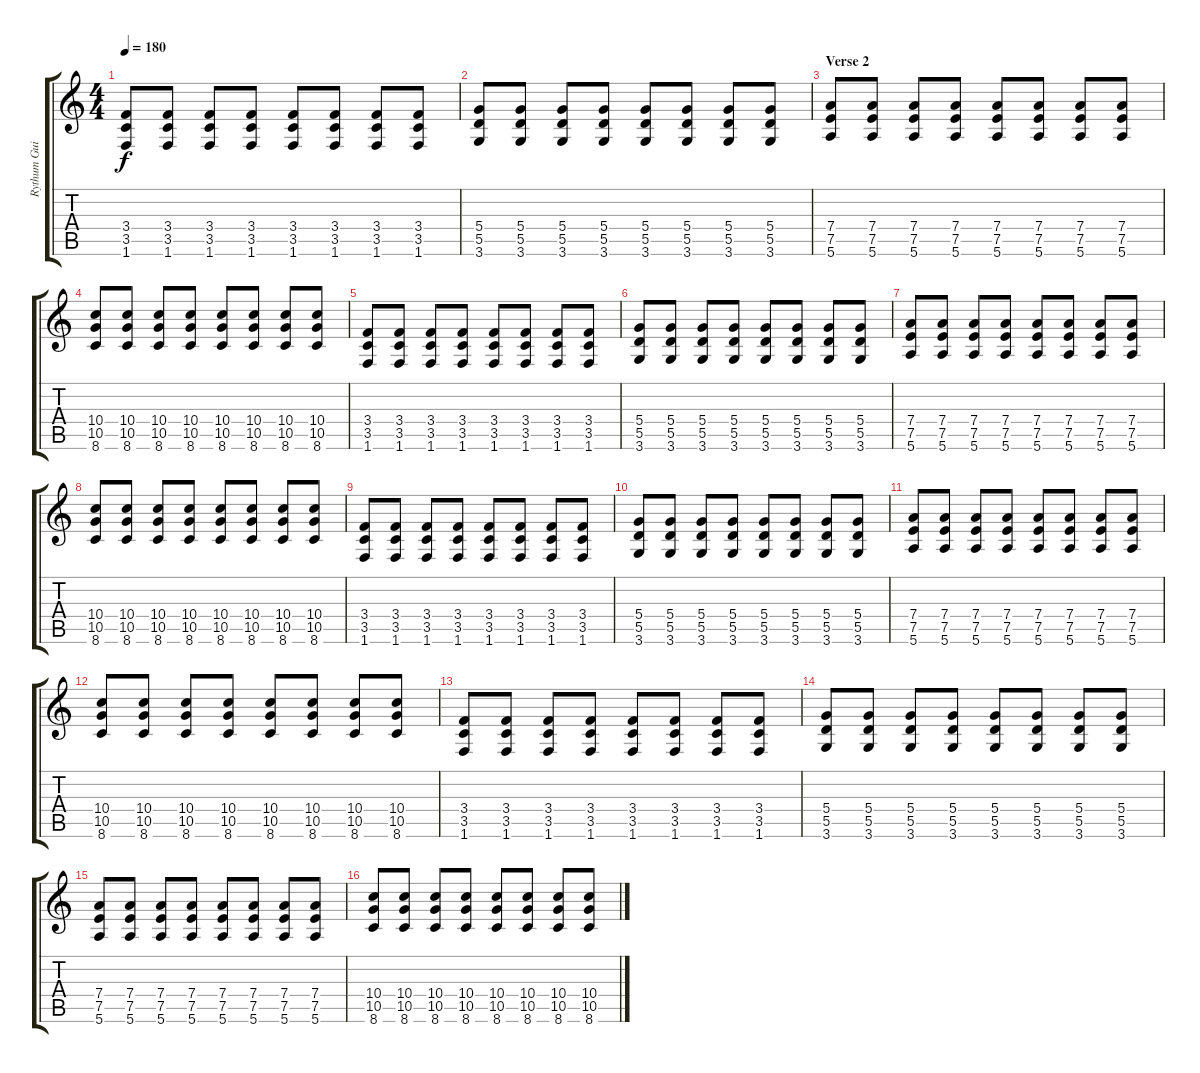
\track ("Rythum Guitar" "Rythum Gui") {instrument overdrivenguitar}
\staff {score tabs}
\tuning (E4 B3 G3 D3 A2 E2) {hide}
\ts (4 4)
\tempo 180
\clef g2
\ks c
(3.4 3.5 1.6).8{dy f} (3.4 3.5 1.6).8 (3.4 3.5 1.6).8 (3.4 3.5 1.6).8 (3.4 3.5 1.6).8 (3.4 3.5 1.6).8 (3.4 3.5 1.6).8 (3.4 3.5 1.6).8 |
(5.4 5.5 3.6).8 (5.4 5.5 3.6).8 (5.4 5.5 3.6).8 (5.4 5.5 3.6).8 (5.4 5.5 3.6).8 (5.4 5.5 3.6).8 (5.4 5.5 3.6).8 (5.4 5.5 3.6).8 |
\section ("" "Verse 2")
(7.4 7.5 5.6).8 (7.4 7.5 5.6).8 (7.4 7.5 5.6).8 (7.4 7.5 5.6).8 (7.4 7.5 5.6).8 (7.4 7.5 5.6).8 (7.4 7.5 5.6).8 (7.4 7.5 5.6).8 |
(10.4 10.5 8.6).8 (10.4 10.5 8.6).8 (10.4 10.5 8.6).8 (10.4 10.5 8.6).8 (10.4 10.5 8.6).8 (10.4 10.5 8.6).8 (10.4 10.5 8.6).8 (10.4 10.5 8.6).8 |
(3.4 3.5 1.6).8 (3.4 3.5 1.6).8 (3.4 3.5 1.6).8 (3.4 3.5 1.6).8 (3.4 3.5 1.6).8 (3.4 3.5 1.6).8 (3.4 3.5 1.6).8 (3.4 3.5 1.6).8 |
(5.4 5.5 3.6).8 (5.4 5.5 3.6).8 (5.4 5.5 3.6).8 (5.4 5.5 3.6).8 (5.4 5.5 3.6).8 (5.4 5.5 3.6).8 (5.4 5.5 3.6).8 (5.4 5.5 3.6).8 |
(7.4 7.5 5.6).8 (7.4 7.5 5.6).8 (7.4 7.5 5.6).8 (7.4 7.5 5.6).8 (7.4 7.5 5.6).8 (7.4 7.5 5.6).8 (7.4 7.5 5.6).8 (7.4 7.5 5.6).8 |
(10.4 10.5 8.6).8 (10.4 10.5 8.6).8 (10.4 10.5 8.6).8 (10.4 10.5 8.6).8 (10.4 10.5 8.6).8 (10.4 10.5 8.6).8 (10.4 10.5 8.6).8 (10.4 10.5 8.6).8 |
(3.4 3.5 1.6).8 (3.4 3.5 1.6).8 (3.4 3.5 1.6).8 (3.4 3.5 1.6).8 (3.4 3.5 1.6).8 (3.4 3.5 1.6).8 (3.4 3.5 1.6).8 (3.4 3.5 1.6).8 |
(5.4 5.5 3.6).8 (5.4 5.5 3.6).8 (5.4 5.5 3.6).8 (5.4 5.5 3.6).8 (5.4 5.5 3.6).8 (5.4 5.5 3.6).8 (5.4 5.5 3.6).8 (5.4 5.5 3.6).8 |
(7.4 7.5 5.6).8 (7.4 7.5 5.6).8 (7.4 7.5 5.6).8 (7.4 7.5 5.6).8 (7.4 7.5 5.6).8 (7.4 7.5 5.6).8 (7.4 7.5 5.6).8 (7.4 7.5 5.6).8 |
(10.4 10.5 8.6).8 (10.4 10.5 8.6).8 (10.4 10.5 8.6).8 (10.4 10.5 8.6).8 (10.4 10.5 8.6).8 (10.4 10.5 8.6).8 (10.4 10.5 8.6).8 (10.4 10.5 8.6).8 |
(3.4 3.5 1.6).8 (3.4 3.5 1.6).8 (3.4 3.5 1.6).8 (3.4 3.5 1.6).8 (3.4 3.5 1.6).8 (3.4 3.5 1.6).8 (3.4 3.5 1.6).8 (3.4 3.5 1.6).8 |
(5.4 5.5 3.6).8 (5.4 5.5 3.6).8 (5.4 5.5 3.6).8 (5.4 5.5 3.6).8 (5.4 5.5 3.6).8 (5.4 5.5 3.6).8 (5.4 5.5 3.6).8 (5.4 5.5 3.6).8 |
(7.4 7.5 5.6).8 (7.4 7.5 5.6).8 (7.4 7.5 5.6).8 (7.4 7.5 5.6).8 (7.4 7.5 5.6).8 (7.4 7.5 5.6).8 (7.4 7.5 5.6).8 (7.4 7.5 5.6).8 |
(10.4 10.5 8.6).8 (10.4 10.5 8.6).8 (10.4 10.5 8.6).8 (10.4 10.5 8.6).8 (10.4 10.5 8.6).8 (10.4 10.5 8.6).8 (10.4 10.5 8.6).8 (10.4 10.5 8.6).8
